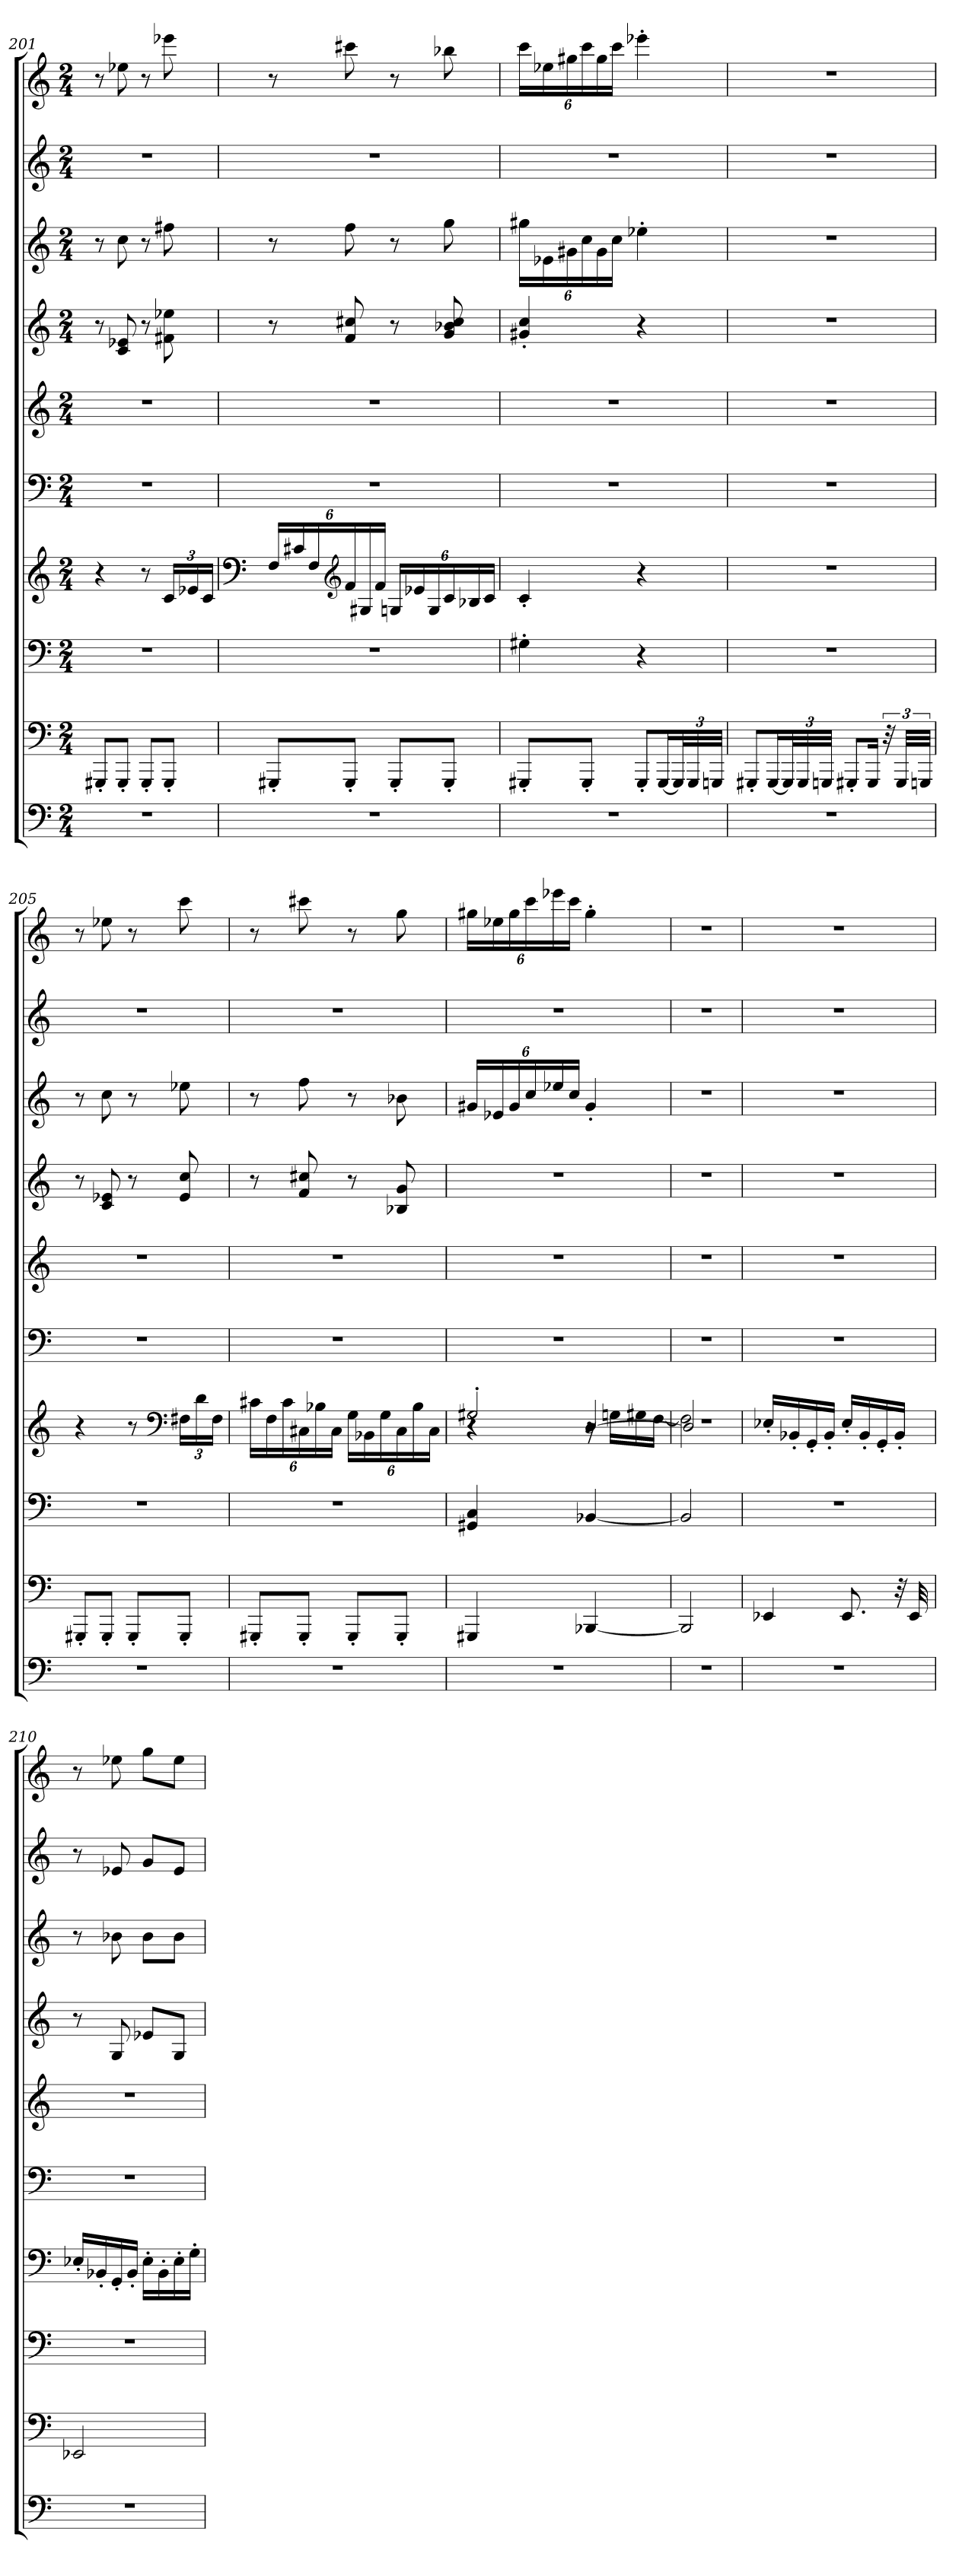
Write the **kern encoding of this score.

**kern	**kern	**kern	**kern	**kern	**kern	**kern	**kern	**kern	**kern
*part5	*part5	*part4	*part4	*part3	*part3	*part2	*part2	*part1	*part1
*staff10	*staff9	*staff8	*staff7	*staff6	*staff5	*staff4	*staff3	*staff2	*staff1
*clefF4	*clefF4	*clefF4	*clefG2	*clefF4	*clefG2	*clefG2	*clefG2	*clefG2	*clefG2
*k[]	*k[]	*k[]	*k[]	*k[]	*k[]	*k[]	*k[]	*k[]	*k[]
*M2/4	*M2/4	*M2/4	*M2/4	*M2/4	*M2/4	*M2/4	*M2/4	*M2/4	*M2/4
=201	=201	=201	=201	=201	=201	=201	=201	=201	=201
2r	8GGG#X'/L	2r	4r	2r	2r	8r	8r	2r	8r
.	8GGG#'/J	.	.	.	.	8c/ 8e-X/	8cc\	.	8ee-X\
.	8GGG#'/L	.	8r	.	.	8r	8r	.	8r
*	*	*	*Xbrackettup	*	*	*	*	*	*
.	8GGG#'/J	.	24c/LL	.	.	8f#X\ 8ee-X\	8ff#X\	.	8eee-X\
.	.	.	24e-X/	.	.	.	.	.	.
.	.	.	24c/JJ	.	.	.	.	.	.
!!LO:PB:g=z
=202	=202	=202	=202	=202	=202	=202	=202	=202	=202
*	*	*	*clefF4	*	*	*	*	*	*
2r	8GGG#X'/L	2r	24F/LL	2r	2r	8r	8r	2r	8r
.	.	.	24c#X/	.	.	.	.	.	.
.	.	.	24F/	.	.	.	.	.	.
*	*	*	*clefG2	*	*	*	*	*	*
.	8GGG#'/J	.	24f/	.	.	8f/ 8cc#X/	8ff\	.	8ccc#X\
.	.	.	24G#X/	.	.	.	.	.	.
.	.	.	24f/JJ	.	.	.	.	.	.
.	8GGG#'/L	.	24Gn/LL	.	.	8r	8r	.	8r
.	.	.	24e-X/	.	.	.	.	.	.
.	.	.	24G/	.	.	.	.	.	.
.	8GGG#'/J	.	24c#/	.	.	8g/ 8b-X/ 8cc#/	8gg\	.	8bb-X\
.	.	.	24B-X/	.	.	.	.	.	.
.	.	.	24c#/JJ	.	.	.	.	.	.
=203	=203	=203	=203	=203	=203	=203	=203	=203	=203
*	*	*	*	*	*	*	*Xbrackettup	*	*Xbrackettup
2r	8GGG#X'/L	4G#X'\	4c'/	2r	2r	4g#X/' 4cc/'	24gg#X\LL	2r	24ccc\LL
.	.	.	.	.	.	.	24e-X\	.	24ee-X\
.	.	.	.	.	.	.	24g#X\	.	24gg#X\
.	8GGG#'/J	.	.	.	.	.	24cc\	.	24ccc\
.	.	.	.	.	.	.	24g#\	.	24gg#\
.	.	.	.	.	.	.	24cc\JJ	.	24ccc\JJ
.	8GGG#'/L	4r	4r	.	.	4r	4ee-X'\	.	4eee-X'\
.	[16GGG#/L	.	.	.	.	.	.	.	.
*	*Xbrackettup	*	*	*	*	*	*	*	*
.	48GGG#/L]	.	.	.	.	.	.	.	.
.	48GGG#/	.	.	.	.	.	.	.	.
.	48GGGn/JJJ	.	.	.	.	.	.	.	.
!!LO:PB:g=z
=204	=204	=204	=204	=204	=204	=204	=204	=204	=204
2r	8GGG#X'/L	2r	2r	2r	2r	2r	2r	2r	2r
.	[16GGG#/L	.	.	.	.	.	.	.	.
.	48GGG#/L]	.	.	.	.	.	.	.	.
.	48GGG#/	.	.	.	.	.	.	.	.
.	48GGGn/JJJ	.	.	.	.	.	.	.	.
.	8GGG#X'/L	.	.	.	.	.	.	.	.
.	16GGG#/Jk	.	.	.	.	.	.	.	.
*	*brackettup	*	*	*	*	*	*	*	*
.	48r	.	.	.	.	.	.	.	.
.	48GGG#/LLL	.	.	.	.	.	.	.	.
.	48GGGn/JJJ	.	.	.	.	.	.	.	.
=205	=205	=205	=205	=205	=205	=205	=205	=205	=205
2r	8GGG#X'/L	2r	4r	2r	2r	8r	8r	2r	8r
.	8GGG#'/J	.	.	.	.	8c/ 8e-X/	8cc\	.	8ee-X\
.	8GGG#'/L	.	8r	.	.	8r	8r	.	8r
*	*	*	*clefF4	*	*	*	*	*	*
.	8GGG#'/J	.	24F#X\LL	.	.	8e-/ 8cc/	8ee-X\	.	8ccc\
.	.	.	24d\	.	.	.	.	.	.
.	.	.	24F#\JJ	.	.	.	.	.	.
=206	=206	=206	=206	=206	=206	=206	=206	=206	=206
2r	8GGG#X'/L	2r	24c#X\LL	2r	2r	8r	8r	2r	8r
.	.	.	24F\	.	.	.	.	.	.
.	.	.	24c#\	.	.	.	.	.	.
.	8GGG#'/J	.	24C#X\	.	.	8f/ 8cc#X/	8ff\	.	8ccc#X\
.	.	.	24B-X\	.	.	.	.	.	.
.	.	.	24C#\JJ	.	.	.	.	.	.
.	8GGG#'/L	.	24G\LL	.	.	8r	8r	.	8r
.	.	.	24BB-X\	.	.	.	.	.	.
.	.	.	24G\	.	.	.	.	.	.
.	8GGG#'/J	.	24C#\	.	.	8B-X/ 8g/	8b-X\	.	8gg\
.	.	.	24B-\	.	.	.	.	.	.
.	.	.	24C#\JJ	.	.	.	.	.	.
!!LO:PB:g=z
=207	=207	=207	=207	=207	=207	=207	=207	=207	=207
*	*	*	*^	*	*	*	*	*	*
*	*	*	*	*^	*	*	*	*	*	*
2r	4GGG#X/	4GG#X/ 4C/	2G#X'/	4r	4r	2r	2r	2r	24g#X/LL	2r	24gg#X\LL
.	.	.	.	.	.	.	.	.	24e-X/	.	24ee-X\
.	.	.	.	.	.	.	.	.	24g#/	.	24gg#\
.	.	.	.	.	.	.	.	.	24cc/	.	24ccc\
.	.	.	.	.	.	.	.	.	24ee-X/	.	24eee-X\
.	.	.	.	.	.	.	.	.	24cc/JJ	.	24ccc\JJ
*	*	*	*	*	*	*	*	*	*	*	*MM112
.	[4BBB-X/	[4BB-X/	.	16r	[4D/	.	.	.	4g#'/	.	4gg#'\
.	.	.	.	16Gn\LL	.	.	.	.	.	.	.
.	.	.	.	16G#X\	.	.	.	.	.	.	.
.	.	.	.	[16F\JJ	.	.	.	.	.	.	.
=208	=208	=208	=208	=208	=208	=208	=208	=208	=208	=208	=208
*	*	*	*	*	*	*	*	*	*	*	*MM250
2r	2BBB-/]	2BB-/]	2r	2F\]	2D/]	2r	2r	2r	2r	2r	2r
*	*	*	*v	*v	*v	*	*	*	*	*	*
=209	=209	=209	=209	=209	=209	=209	=209	=209	=209
*	*	*	*	*	*	*	*	*	*MM123
2r	4EE-X/	2r	16E-X'/LL	2r	2r	2r	2r	2r	2r
.	.	.	16BB-X'/	.	.	.	.	.	.
.	.	.	16GG'/	.	.	.	.	.	.
.	.	.	16BB-'/JJ	.	.	.	.	.	.
.	8.EE-/	.	16E-'/LL	.	.	.	.	.	.
.	.	.	16BB-'/	.	.	.	.	.	.
.	.	.	16GG'/	.	.	.	.	.	.
.	32r	.	16BB-'/JJ	.	.	.	.	.	.
.	32EE-/	.	.	.	.	.	.	.	.
=210	=210	=210	=210	=210	=210	=210	=210	=210	=210
*	*	*	*	*	*	*	*	*	*MM123
2r	2EE-X/	2r	16E-X'/LL	2r	2r	8r	8r	8r	8r
.	.	.	16BB-X'/	.	.	.	.	.	.
.	.	.	16GG'/	.	.	8G/	8b-X\	8e-X/	8ee-X\
.	.	.	16BB-'/JJ	.	.	.	.	.	.
.	.	.	16E-'\LL	.	.	8e-X/L	8b-\L	8g/L	8gg\L
.	.	.	16BB-'\	.	.	.	.	.	.
.	.	.	16E-'\	.	.	8G/J	8b-\J	8e-/J	8ee-\J
.	.	.	16G'\JJ	.	.	.	.	.	.
=	=	=	=	=	=	=	=	=	=
*-	*-	*-	*-	*-	*-	*-	*-	*-	*-
